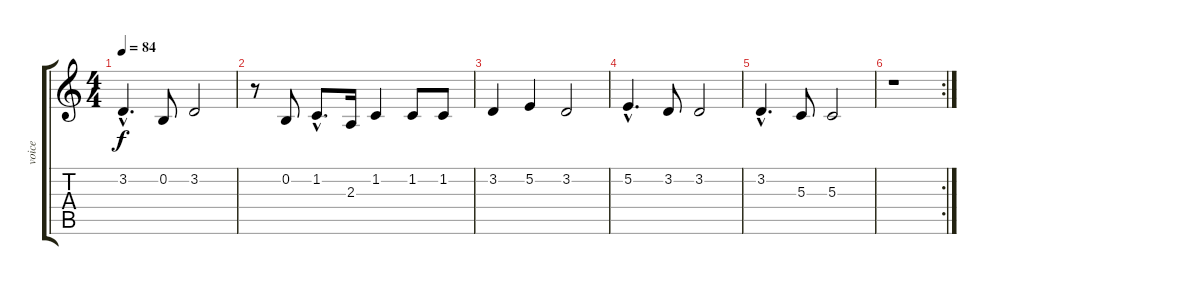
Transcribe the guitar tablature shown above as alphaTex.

\track ("voice" "voice") {instrument violin}
\staff {score tabs}
\tuning (E4 B3 G3 D3 A2 E2) {hide}
\ts (4 4)
\tempo 84
\clef g2
\ks c
3.2{hac}.4{d dy f} 0.2.8 3.2.2 |
r.8 0.2.8 1.2{hac}.8{d} 2.3.16 1.2.4 1.2.8 1.2.8 |
3.2.4 5.2.4 3.2.2 |
5.2{hac}.4{d} 3.2.8 3.2.2 |
3.2{hac}.4{d} 5.3.8 5.3.2 |
\rc 2
r.1
